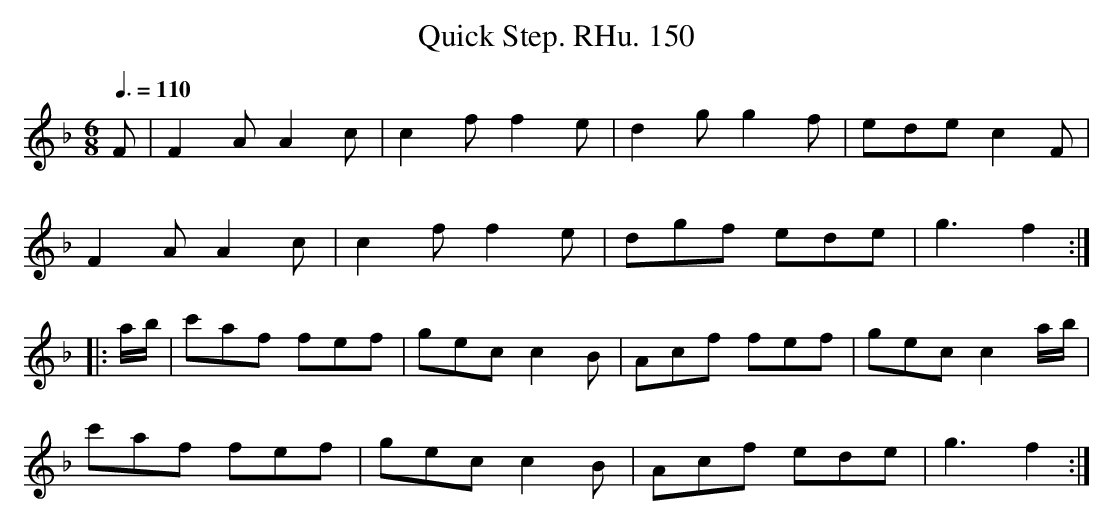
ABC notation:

X:1
T:Quick Step. RHu. 150
M:6/8
L:1/8
Q:3/8=110
K:F
F|F2AA2c|c2f f2e|d2g g2f|ede c2F|
F2AA2c|c2ff2e|dgf ede|g3f2:|
|:a/b/|c'af fef|gec c2B|Acf fef|gec c2a/b/|
c'af fef|gec c2B|Acf ede|g3f2:|
